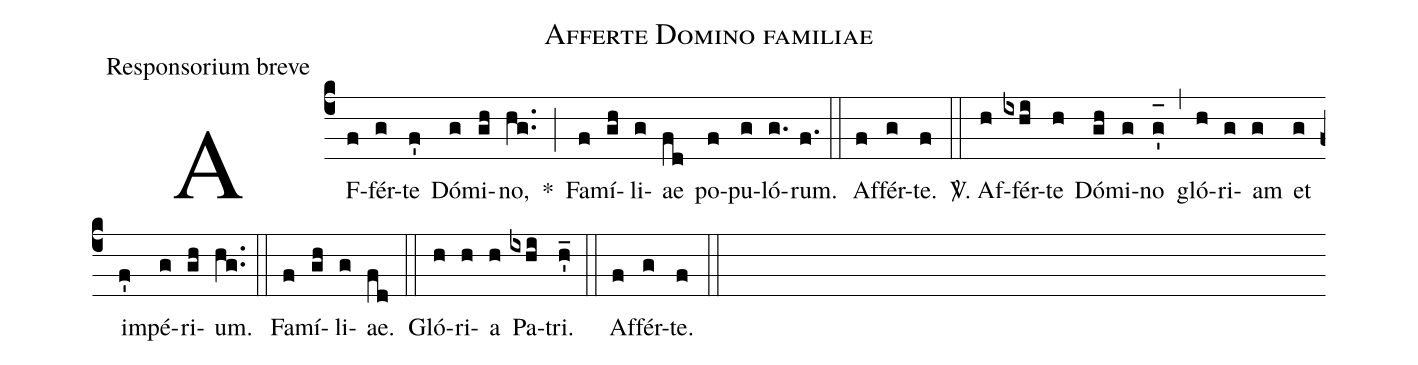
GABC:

name:Afferte Domino familiae;
office-part:Responsorium breve;
%%
(c4) AF(f)fér(g)te(f') Dó(g)mi(gh)no,(hg..) *(;) Fa(f)mí(gh)li(g)ae(fd) po(f)pu(g)ló(g.)rum.(f.) (::) Af(f)fér(g)te.(f) (::)
<sp>V/</sp>. Af(h)fér(ixhi)te(h) Dó(gh)mi(g)no(g'_[oh:h]) (,) gló(h)ri(g)am(g) et(g) im(f')pé(g)ri(gh)um.(hg..) (::) Fa(f)mí(gh)li(g)ae.(fd) (::) Gló(h)ri(h)a(h) Pa(ixhi)tri.(h'_) (::) Af(f)fér(g)te.(f) (::)
